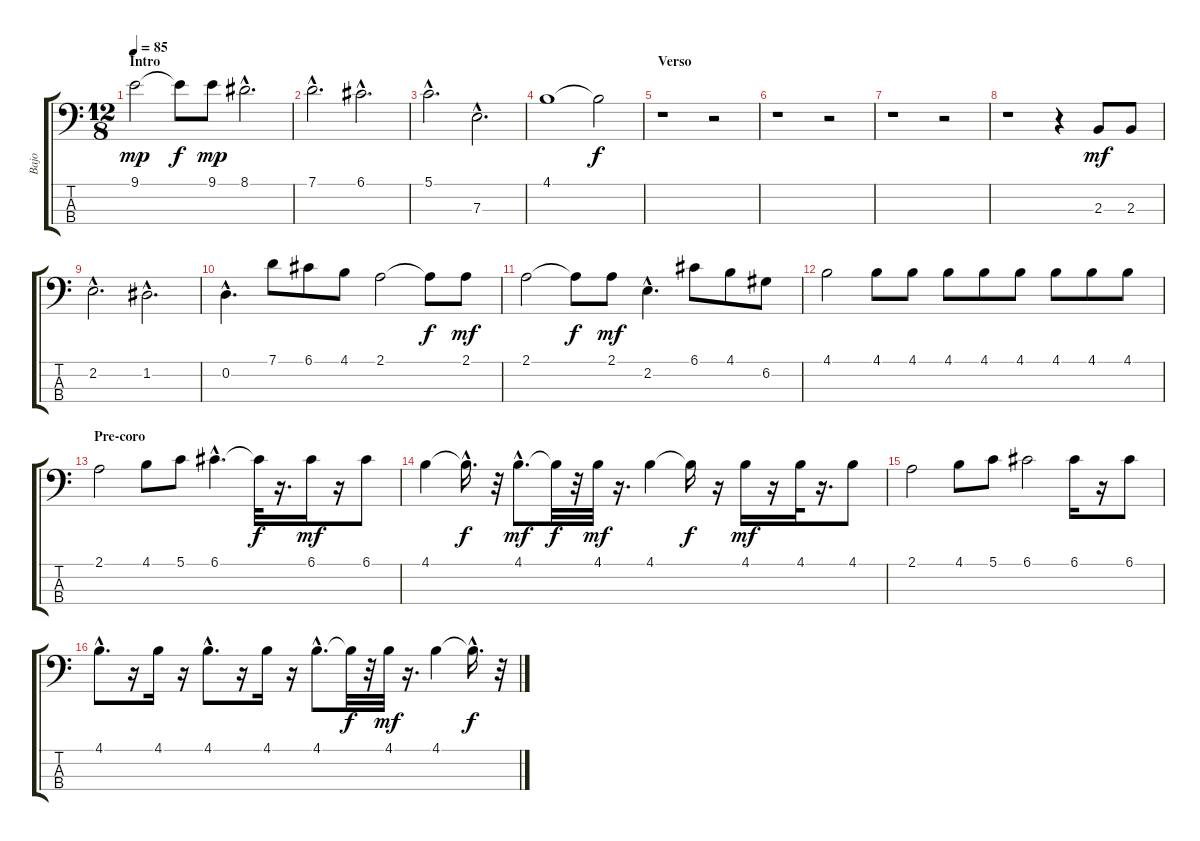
\track ("Bajo" "Bajo") {instrument slapbass1}
\staff {score tabs}
\tuning (G2 D2 A1 E1) {hide}
\ts (12 8)
\section ("" "Intro")
\tempo 85
\clef f4
\ks c
9.1.2{dy mp instrument slapbass1} 9.1{t}.8{dy f} 9.1.8{dy mp} 8.1{hac}.2{d} |
7.1{hac}.2{d} 6.1{hac}.2{d} |
5.1{hac}.2{d} 7.3{hac}.2{d} |
4.1.1 4.1{t}.2{dy f} |
\section ("" "Verso")
r.1 r.2 |
r.1 r.2 |
r.1 r.2 |
r.1 r.4 2.3.8{dy mf} 2.3.8 |
2.2{hac}.2{d} 1.2{hac}.2{d} |
0.2{hac}.4{d} 7.1.8 6.1.8 4.1.8 2.1.2 2.1{t}.8{dy f} 2.1.8{dy mf} |
2.1.2 2.1{t}.8{dy f} 2.1.8{dy mf} 2.2{hac}.4{d} 6.1.8 4.1.8 6.2.8 |
4.1.2 4.1.8 4.1.8 4.1.8 4.1.8 4.1.8 4.1.8 4.1.8 4.1.8 |
\section ("" "Pre-coro")
2.1.2 4.1.8 5.1.8 6.1{hac}.4{d} 6.1{t}.32{dy f} r.16{d} 6.1.16{dy mf} r.16 6.1.8 |
4.1.4 4.1{hac t}.16{d dy f} r.32 4.1{hac}.8{d dy mf} 4.1{t}.32{dy f} r.32 4.1.32{dy mf} r.16{d} 4.1.4 4.1{t}.16{dy f} r.16 4.1.16{dy mf} r.16 4.1.32 r.16{d} 4.1.8 |
2.1.2 4.1.8 5.1.8 6.1.2 6.1.16 r.16 6.1.8 |
4.1{hac}.8{d} r.16 4.1.16 r.16 4.1{hac}.8{d} r.16 4.1.16 r.16 4.1{hac}.8{d} 4.1{t}.32{dy f} r.32 4.1.32{dy mf} r.16{d} 4.1.4 4.1{hac t}.16{d dy f} r.32
